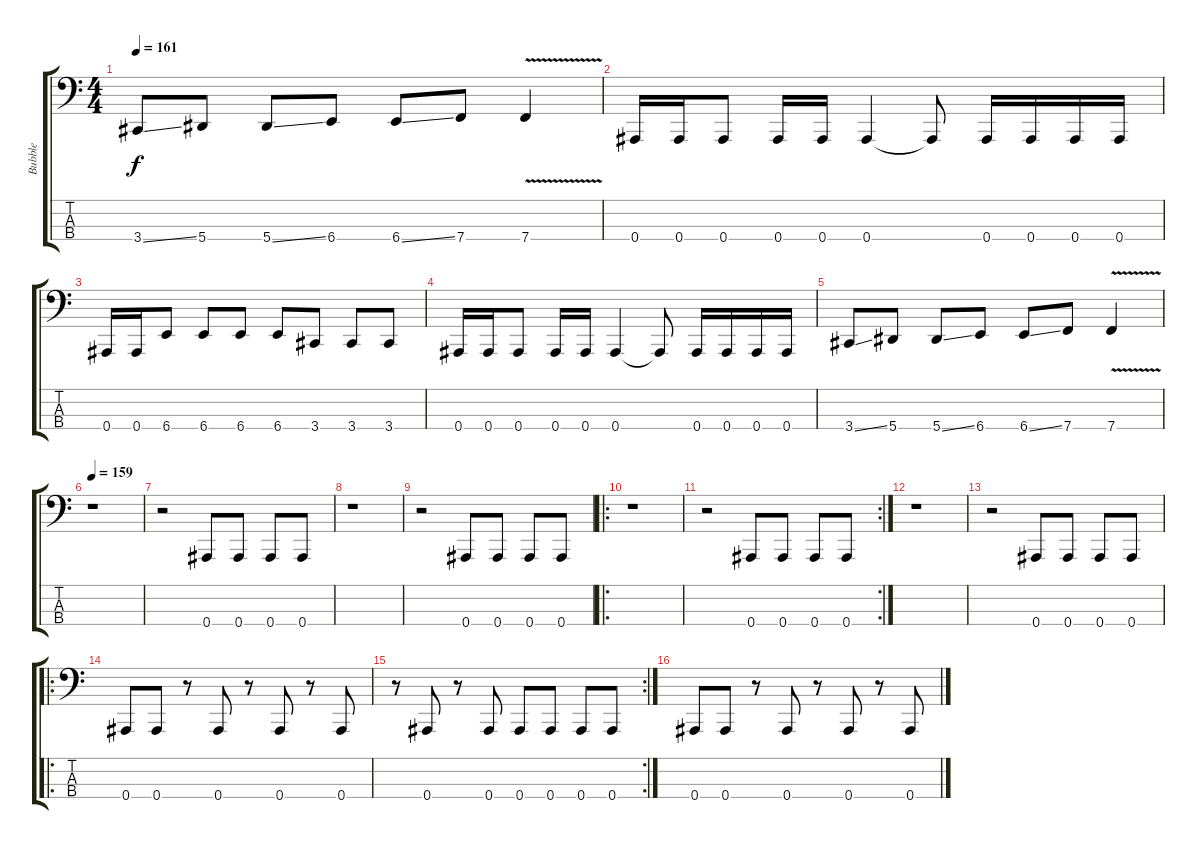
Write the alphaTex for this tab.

\track ("Bubble" "Bubble") {instrument electricbasspick}
\staff {score tabs}
\tuning (Eb2 Bb1 F1 Bb0) {hide}
\ts (4 4)
\tempo 161
\clef f4
\ks c
3.4{ss}.8{dy f} 5.4.8 5.4{ss}.8 6.4.8 6.4{ss}.8 7.4.8 7.4{v}.4 |
0.4.16 0.4.16 0.4.8 0.4.16 0.4.16 0.4.4 0.4{t}.8 0.4.16 0.4.16 0.4.16 0.4.16 |
0.4.16 0.4.16 6.4.8 6.4.8 6.4.8 6.4.8 3.4.8 3.4.8 3.4.8 |
0.4.16 0.4.16 0.4.8 0.4.16 0.4.16 0.4.4 0.4{t}.8 0.4.16 0.4.16 0.4.16 0.4.16 |
3.4{ss}.8 5.4.8 5.4{ss}.8 6.4.8 6.4{ss}.8 7.4.8 7.4{v}.4 |
\tempo 159
r.1 |
r.2 0.4.8 0.4.8 0.4.8 0.4.8 |
r.1 |
r.2 0.4.8 0.4.8 0.4.8 0.4.8 |
\ro
r.1 |
\rc 2
r.2 0.4.8 0.4.8 0.4.8 0.4.8 |
r.1 |
r.2 0.4.8 0.4.8 0.4.8 0.4.8 |
\ro
0.4.8 0.4.8 r.8 0.4.8 r.8 0.4.8 r.8 0.4.8 |
\rc 2
r.8 0.4.8 r.8 0.4.8 0.4.8 0.4.8 0.4.8 0.4.8 |
0.4.8 0.4.8 r.8 0.4.8 r.8 0.4.8 r.8 0.4.8
